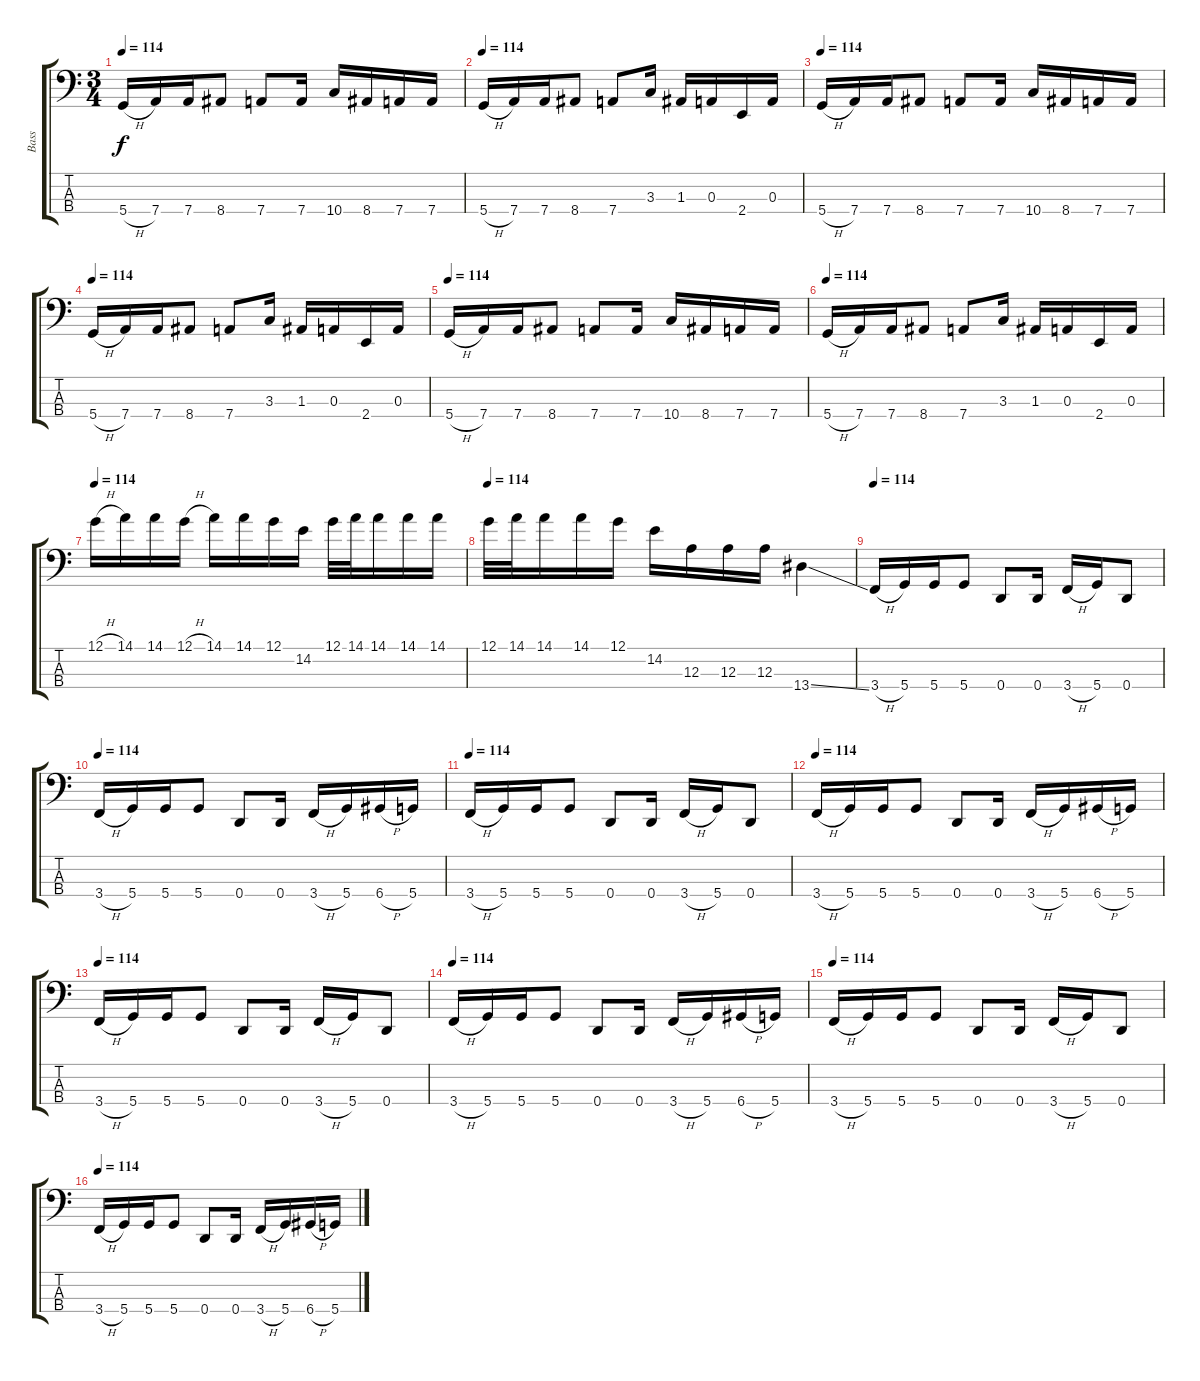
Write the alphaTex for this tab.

\track ("Bass" "Bass") {instrument electricbassfinger}
\staff {score tabs}
\tuning (G2 D2 A1 D1) {hide}
\ts (3 4)
\tempo 114
\clef f4
\ks c
5.4{h}.16{dy f volume 16} 7.4.16 7.4.16 8.4.8 7.4.8 7.4.16 10.4.16 8.4.16 7.4.16 7.4.16 |
\tempo 114
5.4{h}.16{volume 16} 7.4.16 7.4.16 8.4.8 7.4.8 3.3.16 1.3.16 0.3.16 2.4.16 0.3.16 |
\tempo 114
5.4{h}.16{volume 16} 7.4.16 7.4.16 8.4.8 7.4.8 7.4.16 10.4.16 8.4.16 7.4.16 7.4.16 |
\tempo 114
5.4{h}.16{volume 16} 7.4.16 7.4.16 8.4.8 7.4.8 3.3.16 1.3.16 0.3.16 2.4.16 0.3.16 |
\tempo 114
5.4{h}.16{volume 16} 7.4.16 7.4.16 8.4.8 7.4.8 7.4.16 10.4.16 8.4.16 7.4.16 7.4.16 |
\tempo 114
5.4{h}.16{volume 16} 7.4.16 7.4.16 8.4.8 7.4.8 3.3.16 1.3.16 0.3.16 2.4.16 0.3.16 |
\tempo 114
12.1{h}.16{volume 12} 14.1.16 14.1.16 12.1{h}.16 14.1.16 14.1.16 12.1.16 14.2.16 12.1.32 14.1.32 14.1.16 14.1.16 14.1.16 |
\tempo 114
12.1.32{volume 12} 14.1.32 14.1.16 14.1.16 12.1.16 14.2.16 12.3.16 12.3.16 12.3.16 13.4{ss}.4 |
\tempo 114
3.4{h}.16{volume 16} 5.4.16 5.4.16 5.4.8 0.4.8 0.4.16 3.4{h}.16 5.4.16 0.4.8 |
\tempo 114
3.4{h}.16{volume 16} 5.4.16 5.4.16 5.4.8 0.4.8 0.4.16 3.4{h}.16 5.4.16 6.4{h}.16 5.4.16 |
\tempo 114
3.4{h}.16{volume 16} 5.4.16 5.4.16 5.4.8 0.4.8 0.4.16 3.4{h}.16 5.4.16 0.4.8 |
\tempo 114
3.4{h}.16{volume 16} 5.4.16 5.4.16 5.4.8 0.4.8 0.4.16 3.4{h}.16 5.4.16 6.4{h}.16 5.4.16 |
\tempo 114
3.4{h}.16{volume 16} 5.4.16 5.4.16 5.4.8 0.4.8 0.4.16 3.4{h}.16 5.4.16 0.4.8 |
\tempo 114
3.4{h}.16{volume 16} 5.4.16 5.4.16 5.4.8 0.4.8 0.4.16 3.4{h}.16 5.4.16 6.4{h}.16 5.4.16 |
\tempo 114
3.4{h}.16{volume 16} 5.4.16 5.4.16 5.4.8 0.4.8 0.4.16 3.4{h}.16 5.4.16 0.4.8 |
\tempo 114
3.4{h}.16{volume 16} 5.4.16 5.4.16 5.4.8 0.4.8 0.4.16 3.4{h}.16 5.4.16 6.4{h}.16 5.4.16
